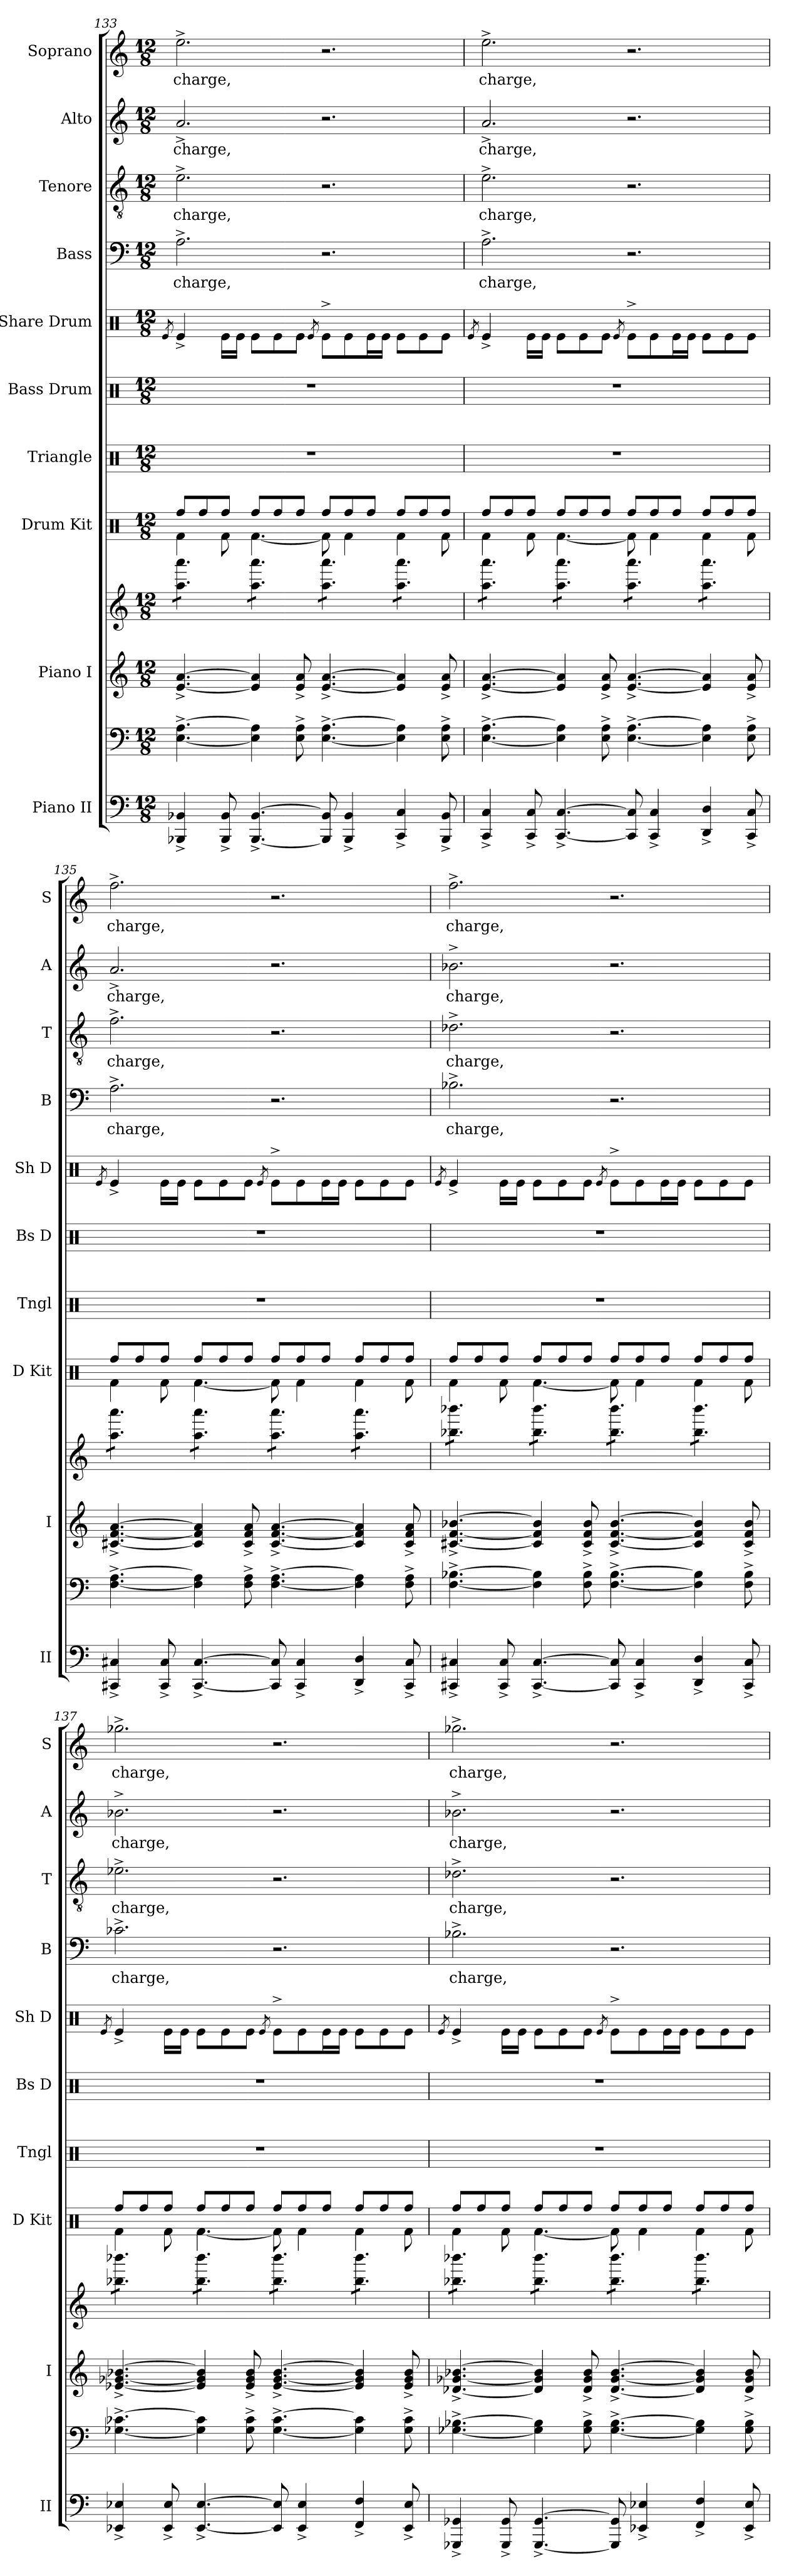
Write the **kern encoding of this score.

**kern	**kern	**kern	**kern	**kern	**kern	**kern	**kern	**kern	**text	**kern	**text	**kern	**text	**kern	**text
*part10	*part10	*part9	*part9	*part8	*part7	*part6	*part5	*part4	*part4	*part3	*part3	*part2	*part2	*part1	*part1
*staff12	*staff11	*staff10	*staff9	*staff8	*staff7	*staff6	*staff5	*staff4	*staff4	*staff3	*staff3	*staff2	*staff2	*staff1	*staff1
*I"Piano II	*	*I"Piano I	*	*I"Drum Kit	*I"Triangle	*I"Bass Drum	*I"Share Drum	*I"Bass	*	*I"Tenore	*	*I"Alto	*	*I"Soprano	*
*I'II	*	*I'I	*	*I'D Kit	*I'Tngl	*I'Bs D	*I'Sh D	*I'B	*	*I'T	*	*I'A	*	*I'S	*
*clefF4	*clefF4	*clefG2	*clefG2	*clefX	*clefX	*clefX	*clefX	*clefF4	*	*clefGv2	*	*clefG2	*	*clefG2	*
*k[]	*k[]	*k[]	*k[]	*k[]	*k[]	*k[]	*k[]	*k[]	*	*k[]	*	*k[]	*	*k[]	*
*M12/8	*M12/8	*M12/8	*M12/8	*M12/8	*M12/8	*M12/8	*M12/8	*M12/8	*	*M12/8	*	*M12/8	*	*M12/8	*
=133	=133	=133	=133	=133	=133	=133	=133	=133	=133	=133	=133	=133	=133	=133	=133
.	.	.	.	.	.	.	8qRe/	.	.	.	.	.	.	.	.
*	*	*	*	*^	*	*	*	*	*	*	*	*	*	*	*
!	!	!	!	!	!	!	!	!	!	!LO:LY:b	!	!LO:LY:b	!	!LO:LY:b	!	!LO:LY:b
*	*	*	*tremolo	*	*	*	*	*	*	*	*	*	*	*	*	*
4BBB-X/^ 4BB-X/^	[4.E\^ [4.A\^	[4.e/^ [4.a/^	8aa\ 8aaa\L	8Rff/L	4Rf\	1.r	1.r	4Re^/	2.A^\	charge,	2.e^\	charge,	2.a^/	charge,	2.ee^\	charge,
.	.	.	8aa\ 8aaa\	8Rff/	.	.	.	.	.	.	.	.	.	.	.	.
8BBB-/^ 8BB-/^	.	.	8aa\ 8aaa\J	8Rff/J	8Rf\	.	.	16Re\LL	.	.	.	.	.	.	.	.
.	.	.	.	.	.	.	.	16Re\JJ	.	.	.	.	.	.	.	.
[4.BBB-/^ [4.BB-/^	4E\] 4A\]	4e/] 4a/]	8aa\ 8aaa\L	8Rff/L	[4.Rf\	.	.	8Re\L	.	.	.	.	.	.	.	.
.	.	.	8aa\ 8aaa\	8Rff/	.	.	.	8Re\	.	.	.	.	.	.	.	.
.	8E\^ 8A\^	8e/^ 8a/^	8aa\ 8aaa\J	8Rff/J	.	.	.	8Re\J	.	.	.	.	.	.	.	.
.	.	.	.	.	.	.	.	8qRe/	.	.	.	.	.	.	.	.
8BBB-/] 8BB-/]	[4.E\^ [4.A\^	[4.e/^ [4.a/^	8aa\ 8aaa\L	8Rff/L	8Rf\]	.	.	8Re^\L	2.r	.	2.r	.	2.r	.	2.r	.
4BBB-/^ 4BB-/^	.	.	8aa\ 8aaa\	8Rff/	4Rf\	.	.	8Re\	.	.	.	.	.	.	.	.
.	.	.	8aa\ 8aaa\J	8Rff/J	.	.	.	16Re\L	.	.	.	.	.	.	.	.
.	.	.	.	.	.	.	.	16Re\JJ	.	.	.	.	.	.	.	.
4CC/^ 4C/^	4E\] 4A\]	4e/] 4a/]	8aa\ 8aaa\L	8Rff/L	4Rf\	.	.	8Re\L	.	.	.	.	.	.	.	.
.	.	.	8aa\ 8aaa\	8Rff/	.	.	.	8Re\	.	.	.	.	.	.	.	.
8BBB-/^ 8BB-/^	8E\^ 8A\^	8e/^ 8a/^	8aa\ 8aaa\J	8Rff/J	8Rf\	.	.	8Re\J	.	.	.	.	.	.	.	.
!!LO:LB:g=z
=134	=134	=134	=134	=134	=134	=134	=134	=134	=134	=134	=134	=134	=134	=134	=134	=134
.	.	.	.	.	.	.	.	8qRe/	.	.	.	.	.	.	.	.
!	!	!	!	!	!	!	!	!	!	!LO:LY:b	!	!LO:LY:b	!	!LO:LY:b	!	!LO:LY:b
4CC/^ 4C/^	[4.E\^ [4.A\^	[4.e/^ [4.a/^	8aa\ 8aaa\L	8Rff/L	4Rf\	1.r	1.r	4Re^/	2.A^\	charge,	2.e^\	charge,	2.a^/	charge,	2.ee^\	charge,
.	.	.	8aa\ 8aaa\	8Rff/	.	.	.	.	.	.	.	.	.	.	.	.
8CC/^ 8C/^	.	.	8aa\ 8aaa\J	8Rff/J	8Rf\	.	.	16Re\LL	.	.	.	.	.	.	.	.
.	.	.	.	.	.	.	.	16Re\JJ	.	.	.	.	.	.	.	.
[4.CC/^ [4.C/^	4E\] 4A\]	4e/] 4a/]	8aa\ 8aaa\L	8Rff/L	[4.Rf\	.	.	8Re\L	.	.	.	.	.	.	.	.
.	.	.	8aa\ 8aaa\	8Rff/	.	.	.	8Re\	.	.	.	.	.	.	.	.
.	8E\^ 8A\^	8e/^ 8a/^	8aa\ 8aaa\J	8Rff/J	.	.	.	8Re\J	.	.	.	.	.	.	.	.
.	.	.	.	.	.	.	.	8qRe/	.	.	.	.	.	.	.	.
8CC/] 8C/]	[4.E\^ [4.A\^	[4.e/^ [4.a/^	8aa\ 8aaa\L	8Rff/L	8Rf\]	.	.	8Re^\L	2.r	.	2.r	.	2.r	.	2.r	.
4CC/^ 4C/^	.	.	8aa\ 8aaa\	8Rff/	4Rf\	.	.	8Re\	.	.	.	.	.	.	.	.
.	.	.	8aa\ 8aaa\J	8Rff/J	.	.	.	16Re\L	.	.	.	.	.	.	.	.
.	.	.	.	.	.	.	.	16Re\JJ	.	.	.	.	.	.	.	.
4DD/^ 4D/^	4E\] 4A\]	4e/] 4a/]	8aa\ 8aaa\L	8Rff/L	4Rf\	.	.	8Re\L	.	.	.	.	.	.	.	.
.	.	.	8aa\ 8aaa\	8Rff/	.	.	.	8Re\	.	.	.	.	.	.	.	.
8CC/^ 8C/^	8E\^ 8A\^	8e/^ 8a/^	8aa\ 8aaa\J	8Rff/J	8Rf\	.	.	8Re\J	.	.	.	.	.	.	.	.
=135	=135	=135	=135	=135	=135	=135	=135	=135	=135	=135	=135	=135	=135	=135	=135	=135
.	.	.	.	.	.	.	.	8qRe/	.	.	.	.	.	.	.	.
!	!	!	!	!	!	!	!	!	!	!LO:LY:b	!	!LO:LY:b	!	!LO:LY:b	!	!LO:LY:b
4CC#X/^ 4C#X/^	[4.F\^ [4.A\^	[4.c#X/^ [4.f/^ [4.a/^	8aa\ 8aaa\L	8Rff/L	4Rf\	1.r	1.r	4Re^/	2.A^\	charge,	2.f^\	charge,	2.a^/	charge,	2.ff^\	charge,
.	.	.	8aa\ 8aaa\	8Rff/	.	.	.	.	.	.	.	.	.	.	.	.
8CC#/^ 8C#/^	.	.	8aa\ 8aaa\J	8Rff/J	8Rf\	.	.	16Re\LL	.	.	.	.	.	.	.	.
.	.	.	.	.	.	.	.	16Re\JJ	.	.	.	.	.	.	.	.
[4.CC#/^ [4.C#/^	4F\] 4A\]	4c#/] 4f/] 4a/]	8aa\ 8aaa\L	8Rff/L	[4.Rf\	.	.	8Re\L	.	.	.	.	.	.	.	.
.	.	.	8aa\ 8aaa\	8Rff/	.	.	.	8Re\	.	.	.	.	.	.	.	.
.	8F\^ 8A\^	8c#/^ 8f/^ 8a/^	8aa\ 8aaa\J	8Rff/J	.	.	.	8Re\J	.	.	.	.	.	.	.	.
.	.	.	.	.	.	.	.	8qRe/	.	.	.	.	.	.	.	.
8CC#/] 8C#/]	[4.F\^ [4.A\^	[4.c#/^ [4.f/^ [4.a/^	8aa\ 8aaa\L	8Rff/L	8Rf\]	.	.	8Re^\L	2.r	.	2.r	.	2.r	.	2.r	.
4CC#/^ 4C#/^	.	.	8aa\ 8aaa\	8Rff/	4Rf\	.	.	8Re\	.	.	.	.	.	.	.	.
.	.	.	8aa\ 8aaa\J	8Rff/J	.	.	.	16Re\L	.	.	.	.	.	.	.	.
.	.	.	.	.	.	.	.	16Re\JJ	.	.	.	.	.	.	.	.
4DD/^ 4D/^	4F\] 4A\]	4c#/] 4f/] 4a/]	8aa\ 8aaa\L	8Rff/L	4Rf\	.	.	8Re\L	.	.	.	.	.	.	.	.
.	.	.	8aa\ 8aaa\	8Rff/	.	.	.	8Re\	.	.	.	.	.	.	.	.
8CC#/^ 8C#/^	8F\^ 8A\^	8c#/^ 8f/^ 8a/^	8aa\ 8aaa\J	8Rff/J	8Rf\	.	.	8Re\J	.	.	.	.	.	.	.	.
=136	=136	=136	=136	=136	=136	=136	=136	=136	=136	=136	=136	=136	=136	=136	=136	=136
.	.	.	.	.	.	.	.	8qRe/	.	.	.	.	.	.	.	.
!	!	!	!	!	!	!	!	!	!	!LO:LY:b	!	!LO:LY:b	!	!LO:LY:b	!	!LO:LY:b
4CC#X/^ 4C#X/^	[4.F\^ [4.B-X\^	[4.c#X/^ [4.f/^ [4.b-X/^	8bb-X\ 8bbb-X\L	8Rff/L	4Rf\	1.r	1.r	4Re^/	2.B-X^\	charge,	2.d-X^\	charge,	2.b-X^\	charge,	2.ff^\	charge,
.	.	.	8bb-X\ 8bbb-X\	8Rff/	.	.	.	.	.	.	.	.	.	.	.	.
8CC#/^ 8C#/^	.	.	8bb-X\ 8bbb-X\J	8Rff/J	8Rf\	.	.	16Re\LL	.	.	.	.	.	.	.	.
.	.	.	.	.	.	.	.	16Re\JJ	.	.	.	.	.	.	.	.
[4.CC#/^ [4.C#/^	4F\] 4B-\]	4c#/] 4f/] 4b-/]	8bb-\ 8bbb-\L	8Rff/L	[4.Rf\	.	.	8Re\L	.	.	.	.	.	.	.	.
.	.	.	8bb-\ 8bbb-\	8Rff/	.	.	.	8Re\	.	.	.	.	.	.	.	.
.	8F\^ 8B-\^	8c#/^ 8f/^ 8b-/^	8bb-\ 8bbb-\J	8Rff/J	.	.	.	8Re\J	.	.	.	.	.	.	.	.
.	.	.	.	.	.	.	.	8qRe/	.	.	.	.	.	.	.	.
8CC#/] 8C#/]	[4.F\^ [4.B-\^	[4.c#/^ [4.f/^ [4.b-/^	8bb-\ 8bbb-\L	8Rff/L	8Rf\]	.	.	8Re^\L	2.r	.	2.r	.	2.r	.	2.r	.
4CC#/^ 4C#/^	.	.	8bb-\ 8bbb-\	8Rff/	4Rf\	.	.	8Re\	.	.	.	.	.	.	.	.
.	.	.	8bb-\ 8bbb-\J	8Rff/J	.	.	.	16Re\L	.	.	.	.	.	.	.	.
.	.	.	.	.	.	.	.	16Re\JJ	.	.	.	.	.	.	.	.
4DD/^ 4D/^	4F\] 4B-\]	4c#/] 4f/] 4b-/]	8bb-\ 8bbb-\L	8Rff/L	4Rf\	.	.	8Re\L	.	.	.	.	.	.	.	.
.	.	.	8bb-\ 8bbb-\	8Rff/	.	.	.	8Re\	.	.	.	.	.	.	.	.
8CC#/^ 8C#/^	8F\^ 8B-\^	8c#/^ 8f/^ 8b-/^	8bb-\ 8bbb-\J	8Rff/J	8Rf\	.	.	8Re\J	.	.	.	.	.	.	.	.
!!LO:PB:g=z
=137	=137	=137	=137	=137	=137	=137	=137	=137	=137	=137	=137	=137	=137	=137	=137	=137
.	.	.	.	.	.	.	.	8qRe/	.	.	.	.	.	.	.	.
!	!	!	!	!	!	!	!	!	!	!LO:LY:b	!	!LO:LY:b	!	!LO:LY:b	!	!LO:LY:b
4EE-X/^ 4E-X/^	[4.G-X\^ [4.c-X\^	[4.e-X/^ [4.g-X/^ [4.b-X/^	8bb-X\ 8bbb-X\L	8Rff/L	4Rf\	1.r	1.r	4Re^/	2.c-X^\	charge,	2.e-X^\	charge,	2.b-X^\	charge,	2.gg-X^\	charge,
.	.	.	8bb-X\ 8bbb-X\	8Rff/	.	.	.	.	.	.	.	.	.	.	.	.
8EE-/^ 8E-/^	.	.	8bb-X\ 8bbb-X\J	8Rff/J	8Rf\	.	.	16Re\LL	.	.	.	.	.	.	.	.
.	.	.	.	.	.	.	.	16Re\JJ	.	.	.	.	.	.	.	.
[4.EE-/^ [4.E-/^	4G-\] 4c-\]	4e-/] 4g-/] 4b-/]	8bb-\ 8bbb-\L	8Rff/L	[4.Rf\	.	.	8Re\L	.	.	.	.	.	.	.	.
.	.	.	8bb-\ 8bbb-\	8Rff/	.	.	.	8Re\	.	.	.	.	.	.	.	.
.	8G-\^ 8c-\^	8e-/^ 8g-/^ 8b-/^	8bb-\ 8bbb-\J	8Rff/J	.	.	.	8Re\J	.	.	.	.	.	.	.	.
.	.	.	.	.	.	.	.	8qRe/	.	.	.	.	.	.	.	.
8EE-/] 8E-/]	[4.G-\^ [4.c-\^	[4.e-/^ [4.g-/^ [4.b-/^	8bb-\ 8bbb-\L	8Rff/L	8Rf\]	.	.	8Re^\L	2.r	.	2.r	.	2.r	.	2.r	.
4EE-/^ 4E-/^	.	.	8bb-\ 8bbb-\	8Rff/	4Rf\	.	.	8Re\	.	.	.	.	.	.	.	.
.	.	.	8bb-\ 8bbb-\J	8Rff/J	.	.	.	16Re\L	.	.	.	.	.	.	.	.
.	.	.	.	.	.	.	.	16Re\JJ	.	.	.	.	.	.	.	.
4FF/^ 4F/^	4G-\] 4c-\]	4e-/] 4g-/] 4b-/]	8bb-\ 8bbb-\L	8Rff/L	4Rf\	.	.	8Re\L	.	.	.	.	.	.	.	.
.	.	.	8bb-\ 8bbb-\	8Rff/	.	.	.	8Re\	.	.	.	.	.	.	.	.
8EE-/^ 8E-/^	8G-\^ 8c-\^	8e-/^ 8g-/^ 8b-/^	8bb-\ 8bbb-\J	8Rff/J	8Rf\	.	.	8Re\J	.	.	.	.	.	.	.	.
=138	=138	=138	=138	=138	=138	=138	=138	=138	=138	=138	=138	=138	=138	=138	=138	=138
.	.	.	.	.	.	.	.	8qRe/	.	.	.	.	.	.	.	.
!	!	!	!	!	!	!	!	!	!	!LO:LY:b	!	!LO:LY:b	!	!LO:LY:b	!	!LO:LY:b
4GGG-X/^ 4GG-X/^	[4.G-X\^ [4.B-X\^	[4.d-X/^ [4.g-X/^ [4.b-X/^	8bb-X\ 8bbb-X\L	8Rff/L	4Rf\	1.r	1.r	4Re^/	2.B-X^\	charge,	2.d-X^\	charge,	2.b-X^\	charge,	2.gg-X^\	charge,
.	.	.	8bb-X\ 8bbb-X\	8Rff/	.	.	.	.	.	.	.	.	.	.	.	.
8GGG-/^ 8GG-/^	.	.	8bb-X\ 8bbb-X\J	8Rff/J	8Rf\	.	.	16Re\LL	.	.	.	.	.	.	.	.
.	.	.	.	.	.	.	.	16Re\JJ	.	.	.	.	.	.	.	.
[4.GGG-/^ [4.GG-/^	4G-\] 4B-\]	4d-/] 4g-/] 4b-/]	8bb-\ 8bbb-\L	8Rff/L	[4.Rf\	.	.	8Re\L	.	.	.	.	.	.	.	.
.	.	.	8bb-\ 8bbb-\	8Rff/	.	.	.	8Re\	.	.	.	.	.	.	.	.
.	8G-\^ 8B-\^	8d-/^ 8g-/^ 8b-/^	8bb-\ 8bbb-\J	8Rff/J	.	.	.	8Re\J	.	.	.	.	.	.	.	.
.	.	.	.	.	.	.	.	8qRe/	.	.	.	.	.	.	.	.
8GGG-/] 8GG-/]	[4.G-\^ [4.B-\^	[4.d-/^ [4.g-/^ [4.b-/^	8bb-\ 8bbb-\L	8Rff/L	8Rf\]	.	.	8Re^\L	2.r	.	2.r	.	2.r	.	2.r	.
4EE-X/^ 4E-X/^	.	.	8bb-\ 8bbb-\	8Rff/	4Rf\	.	.	8Re\	.	.	.	.	.	.	.	.
.	.	.	8bb-\ 8bbb-\J	8Rff/J	.	.	.	16Re\L	.	.	.	.	.	.	.	.
.	.	.	.	.	.	.	.	16Re\JJ	.	.	.	.	.	.	.	.
4FF/^ 4F/^	4G-\] 4B-\]	4d-/] 4g-/] 4b-/]	8bb-\ 8bbb-\L	8Rff/L	4Rf\	.	.	8Re\L	.	.	.	.	.	.	.	.
.	.	.	8bb-\ 8bbb-\	8Rff/	.	.	.	8Re\	.	.	.	.	.	.	.	.
8EE-/^ 8E-/^	8G-\^ 8B-\^	8d-/^ 8g-/^ 8b-/^	8bb-\ 8bbb-\J	8Rff/J	8Rf\	.	.	8Re\J	.	.	.	.	.	.	.	.
*	*	*	*Xtremolo	*	*	*	*	*	*	*	*	*	*	*	*	*
*	*	*	*	*v	*v	*	*	*	*	*	*	*	*	*	*	*
=	=	=	=	=	=	=	=	=	=	=	=	=	=	=	=
*-	*-	*-	*-	*-	*-	*-	*-	*-	*-	*-	*-	*-	*-	*-	*-
